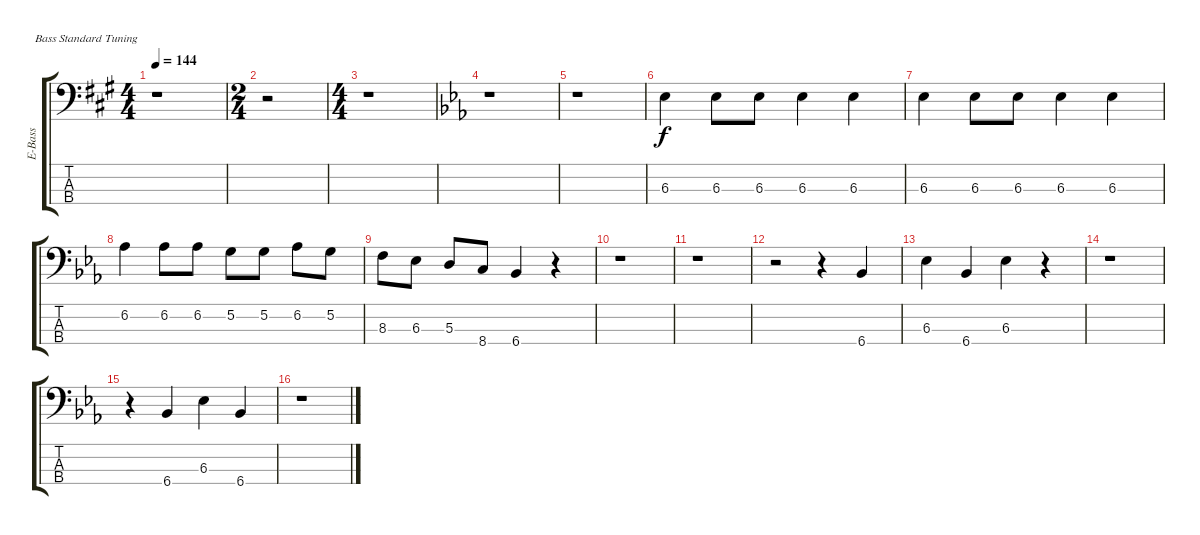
\bracketExtendMode groupsimilarinstruments
\otherSystemsTrackNameOrientation horizontal
\track ("Bass" "E-Bass") {instrument electricbasspick}
\staff {score tabs}
\tuning (G2 D2 A1 E1)
\ts (4 4)
\tempo 144
\clef f4
\ks a
r.1{dy f beam Down} |
\ts (2 4)
r.2{beam Down} |
\ts (4 4)
r.1{beam Down} |
\ks eb
r.1{beam Down} |
r.1{beam Down} |
6.3{acc b}.4{beam Down} 6.3{acc b}.8{beam Down} 6.3{acc b}.8{beam Down} 6.3{acc b}.4{beam Down} 6.3{acc b}.4{beam Down} |
6.3{acc b}.4{beam Down} 6.3{acc b}.8{beam Down} 6.3{acc b}.8{beam Down} 6.3{acc b}.4{beam Down} 6.3{acc b}.4{beam Down} |
6.2{acc b}.4{beam Down} 6.2{acc b}.8{beam Down} 6.2{acc b}.8{beam Down} 5.2{acc forcenatural}.8{beam Down} 5.2{acc forcenatural}.8{beam Down} 6.2{acc b}.8{beam Down} 5.2{acc forcenatural}.8{beam Down} |
8.3{acc forcenatural}.8{beam Down} 6.3{acc b}.8{beam Down} 5.3{acc forcenatural}.8{beam Up} 8.4{acc forcenatural}.8{beam Up} 6.4{acc b}.4{beam Up} r.4{beam Up} |
r.1{beam Down} |
r.1{beam Down} |
r.2{beam Down} r.4{beam Down} 6.4{acc b}.4{beam Up} |
6.3{acc b}.4{beam Down} 6.4{acc b}.4{beam Up} 6.3{acc b}.4{beam Down} r.4{beam Down} |
r.1{beam Down} |
r.4{beam Down} 6.4{acc b}.4{beam Up} 6.3{acc b}.4{beam Down} 6.4{acc b}.4{beam Up} |
r.1{beam Down}
